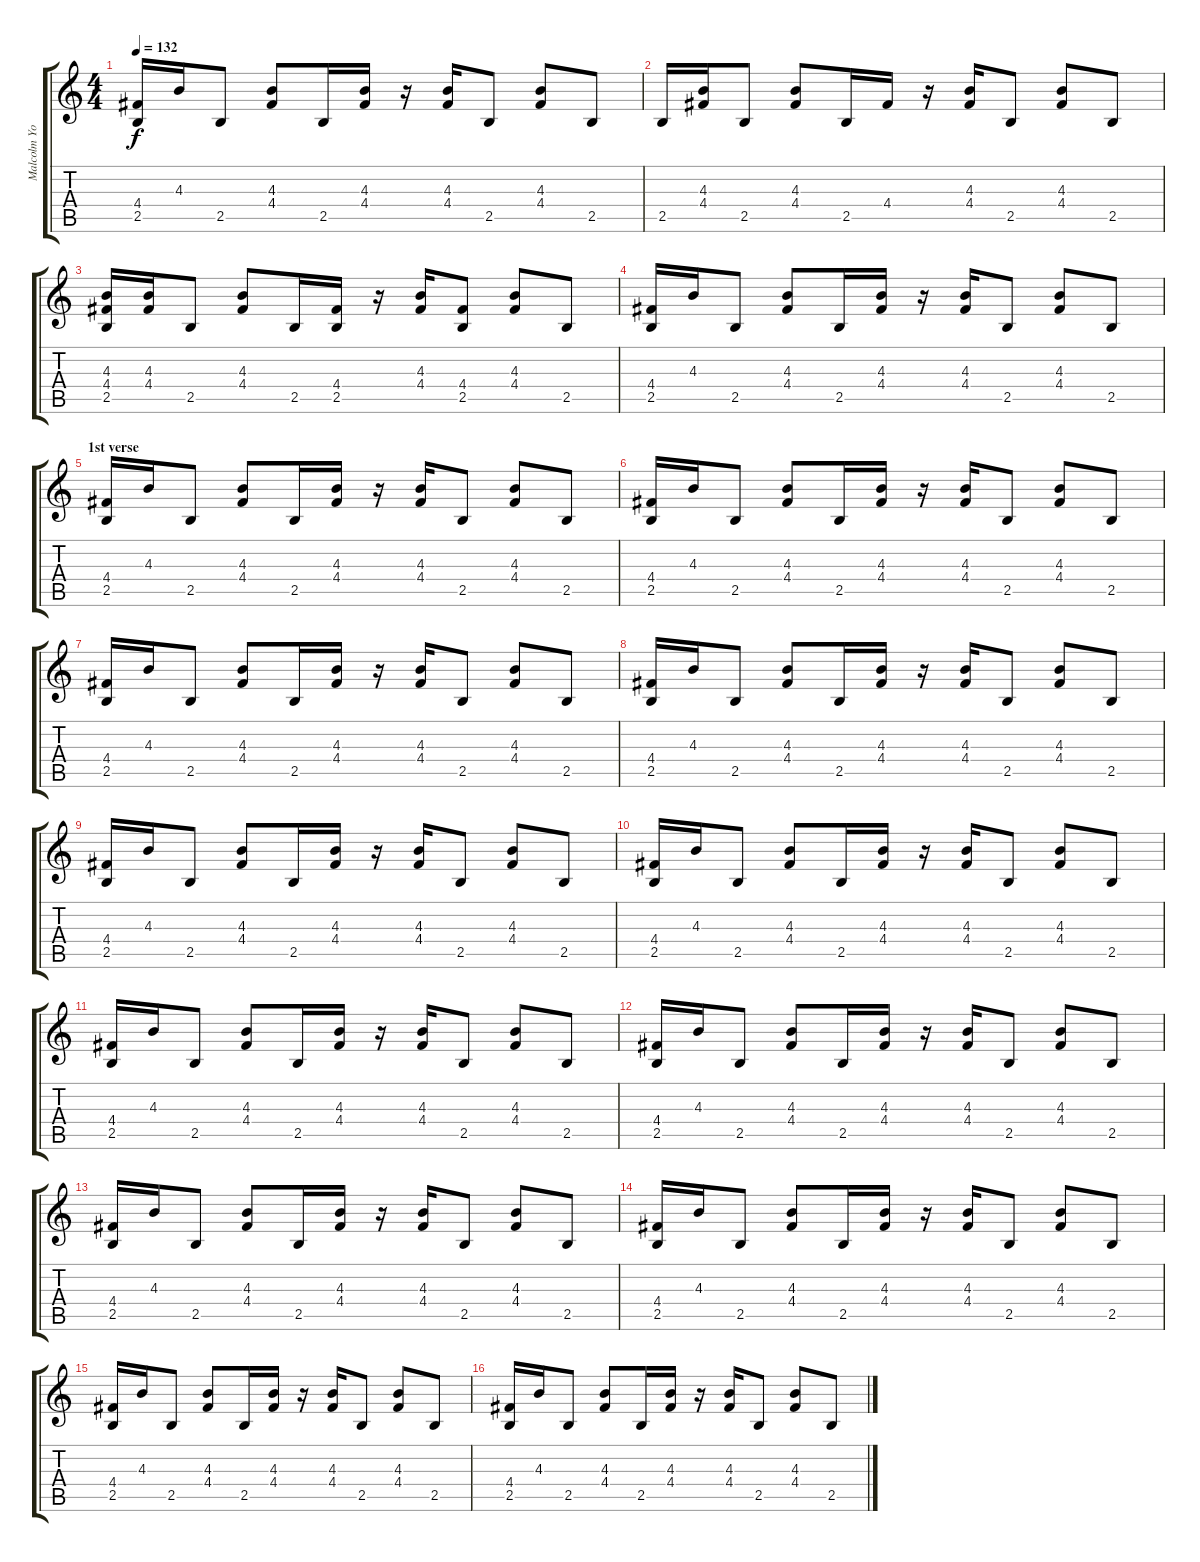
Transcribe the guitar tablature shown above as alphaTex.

\track ("Malcolm Young" "Malcolm Yo") {instrument overdrivenguitar}
\staff {score tabs}
\tuning (E4 B3 G3 D3 A2 E2) {hide}
\ts (4 4)
\tempo 132
\clef g2
\ks c
(4.4 2.5).16{dy f} 4.3.16 2.5.8 (4.3 4.4).8 2.5.16 (4.3 4.4).16 r.16 (4.3 4.4).16 2.5.8 (4.3 4.4).8 2.5.8 |
2.5.16 (4.3 4.4).16 2.5.8 (4.3 4.4).8 2.5.16 4.4.16 r.16 (4.3 4.4).16 2.5.8 (4.3 4.4).8 2.5.8 |
(4.3 4.4 2.5).16 (4.3 4.4).16 2.5.8 (4.3 4.4).8 2.5.16 (4.4 2.5).16 r.16 (4.3 4.4).16 (4.4 2.5).8 (4.3 4.4).8 2.5.8 |
(4.4 2.5).16 4.3.16 2.5.8 (4.3 4.4).8 2.5.16 (4.3 4.4).16 r.16 (4.3 4.4).16 2.5.8 (4.3 4.4).8 2.5.8 |
\section ("" "1st verse")
(4.4 2.5).16 4.3.16 2.5.8 (4.3 4.4).8 2.5.16 (4.3 4.4).16 r.16 (4.3 4.4).16 2.5.8 (4.3 4.4).8 2.5.8 |
(4.4 2.5).16 4.3.16 2.5.8 (4.3 4.4).8 2.5.16 (4.3 4.4).16 r.16 (4.3 4.4).16 2.5.8 (4.3 4.4).8 2.5.8 |
(4.4 2.5).16 4.3.16 2.5.8 (4.3 4.4).8 2.5.16 (4.3 4.4).16 r.16 (4.3 4.4).16 2.5.8 (4.3 4.4).8 2.5.8 |
(4.4 2.5).16 4.3.16 2.5.8 (4.3 4.4).8 2.5.16 (4.3 4.4).16 r.16 (4.3 4.4).16 2.5.8 (4.3 4.4).8 2.5.8 |
(4.4 2.5).16 4.3.16 2.5.8 (4.3 4.4).8 2.5.16 (4.3 4.4).16 r.16 (4.3 4.4).16 2.5.8 (4.3 4.4).8 2.5.8 |
(4.4 2.5).16 4.3.16 2.5.8 (4.3 4.4).8 2.5.16 (4.3 4.4).16 r.16 (4.3 4.4).16 2.5.8 (4.3 4.4).8 2.5.8 |
(4.4 2.5).16 4.3.16 2.5.8 (4.3 4.4).8 2.5.16 (4.3 4.4).16 r.16 (4.3 4.4).16 2.5.8 (4.3 4.4).8 2.5.8 |
(4.4 2.5).16 4.3.16 2.5.8 (4.3 4.4).8 2.5.16 (4.3 4.4).16 r.16 (4.3 4.4).16 2.5.8 (4.3 4.4).8 2.5.8 |
(4.4 2.5).16 4.3.16 2.5.8 (4.3 4.4).8 2.5.16 (4.3 4.4).16 r.16 (4.3 4.4).16 2.5.8 (4.3 4.4).8 2.5.8 |
(4.4 2.5).16 4.3.16 2.5.8 (4.3 4.4).8 2.5.16 (4.3 4.4).16 r.16 (4.3 4.4).16 2.5.8 (4.3 4.4).8 2.5.8 |
(4.4 2.5).16 4.3.16 2.5.8 (4.3 4.4).8 2.5.16 (4.3 4.4).16 r.16 (4.3 4.4).16 2.5.8 (4.3 4.4).8 2.5.8 |
(4.4 2.5).16 4.3.16 2.5.8 (4.3 4.4).8 2.5.16 (4.3 4.4).16 r.16 (4.3 4.4).16 2.5.8 (4.3 4.4).8 2.5.8
